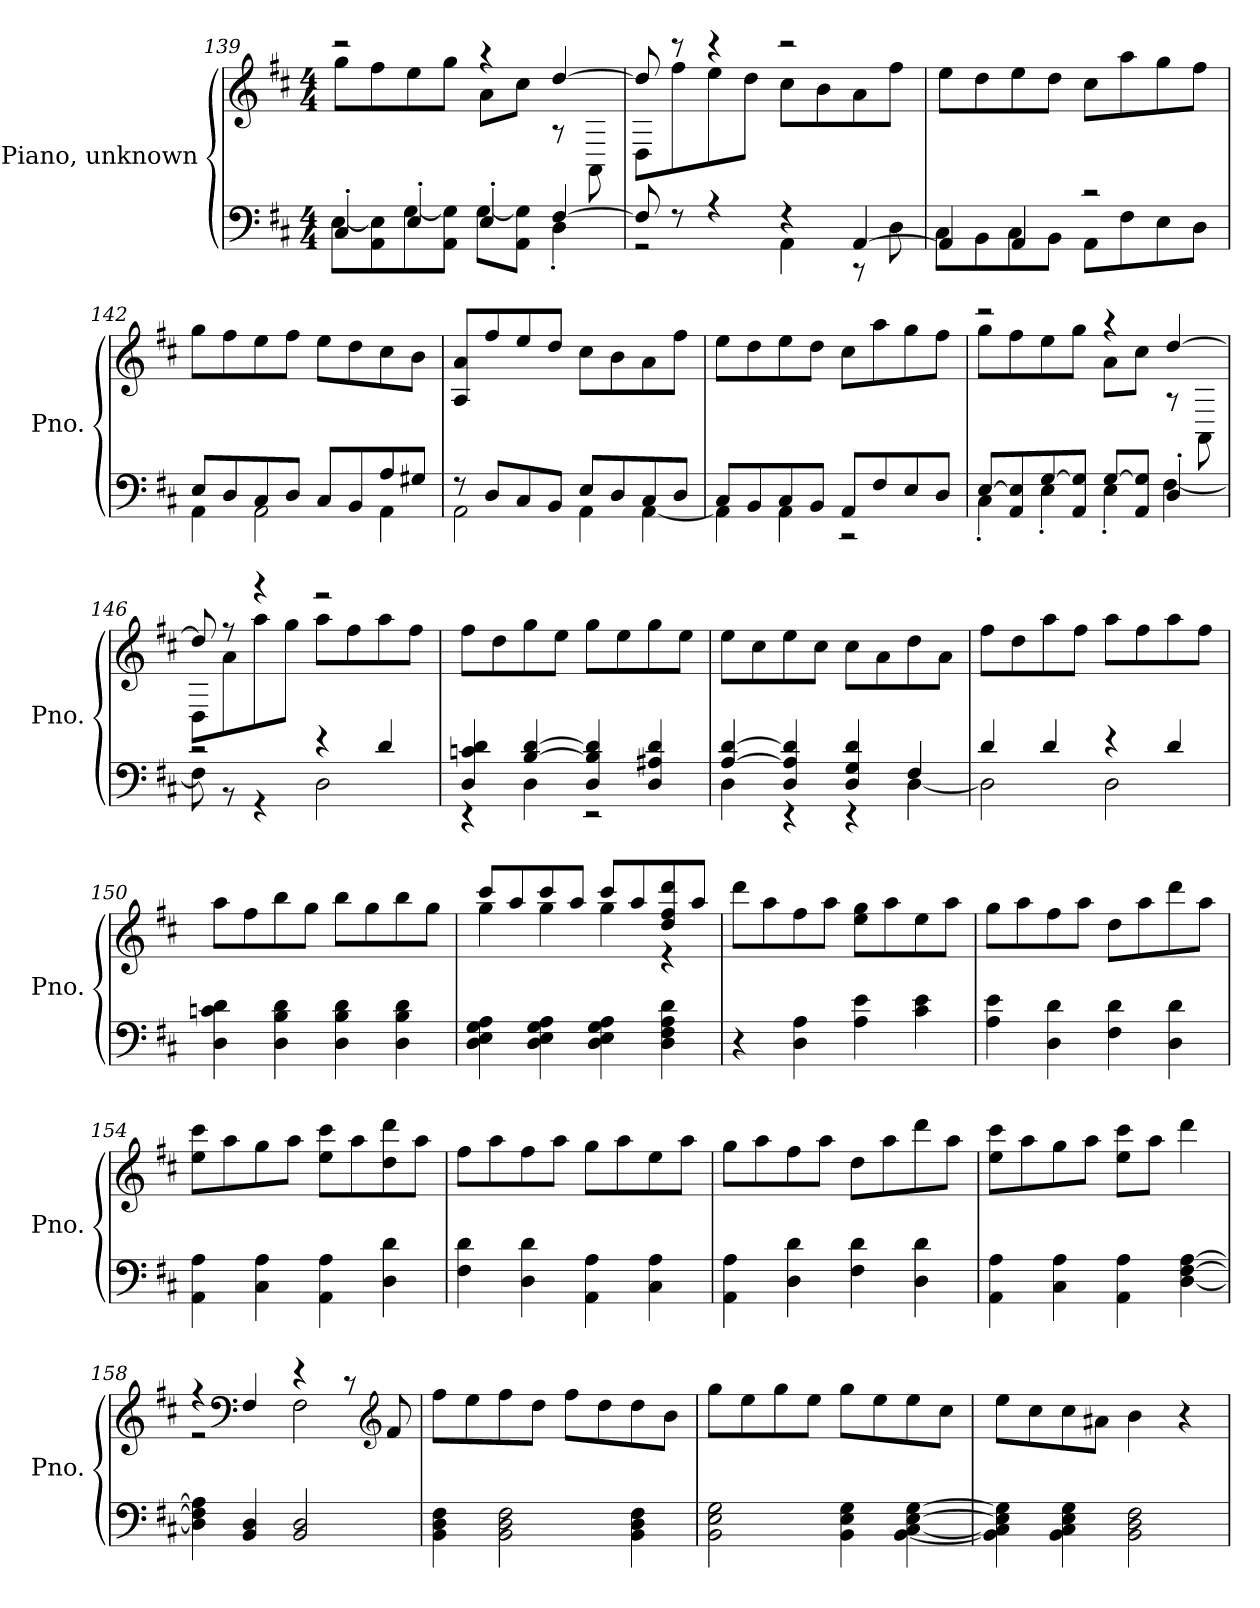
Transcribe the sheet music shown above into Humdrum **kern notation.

**kern	**kern
*part1	*part1
*staff2	*staff1
*I"Piano, unknown	*
*I'Pno.	*
!!LO:LB:g=z
*clefF4	*clefG2
*k[f#c#]	*k[f#c#]
*M4/4	*M4/4
=139	=139
*^	*^
4C#'/	[8E\L	2r	8gg\L
.	8AA\ 8E\]	.	8ff#\
4E'/	[8G\	.	8ee\
.	8AA\ 8G\]J	.	8gg\J
4E'/	[8G\L	4r	8a\L
.	8AA\ 8G\]J	.	8cc#\J
[4F#/	4D'\	[4dd/	8r
.	.	.	8AA\
=140	=140	=140	=140
8F#/]	2r	8dd/]	8D\L
8r	.	8r	8ff#\
4r	.	4r	8ee\
.	.	.	8dd\J
4r	4AA\	2r	8cc#\L
.	.	.	8b\
[4AA/	8r	.	8a\
.	8D\	.	8ff#\J
*	*	*v	*v
=141	=141	=141
4AA/]	8C#\L	8ee\L
.	8BB\	8dd\
4AA/	8C#\	8ee\
.	8BB\J	8dd\J
2r	8AA\L	8cc#\L
.	8F#\	8aa\
.	8E\	8gg\
.	8D\J	8ff#\J
=142	=142	=142
8E/L	4AA\	8gg\L
8D/	.	8ff#\
8C#/	2AA\	8ee\
8D/J	.	8ff#\J
8C#/L	.	8ee\L
8BB/	.	8dd\
8A/	4AA\	8cc#\
8G#X/J	.	8b\J
!!LO:LB:g=z
=143	=143	=143
8r	2AA\	8A/ 8a/L
8D/L	.	8ff#/
8C#/	.	8ee/
8BB/J	.	8dd/J
8E/L	4AA\	8cc#\L
8D/	.	8b\
8C#/	[4AA\	8a\
8D/J	.	8ff#\J
=144	=144	=144
8C#/L	4AA\]	8ee\L
8BB/	.	8dd\
8C#/	4AA\	8ee\
8BB/J	.	8dd\J
8AA/L	2r	8cc#\L
8F#/	.	8aa\
8E/	.	8gg\
8D/J	.	8ff#\J
=145	=145	=145
*	*	*^
[8E/L	4C#'\	2r	8gg\L
8AA/ 8E/]	.	.	8ff#\
[8G/	4E'\	.	8ee\
8AA/ 8G/]J	.	.	8gg\J
[8G/L	4E'\	4r	8a\L
8AA/ 8G/]J	.	.	8cc#\J
4D'/	[4F#\	[4dd/	8r
.	.	.	8AA\
=146	=146	=146	=146
2r	8F#\]	8dd/]	8D\L
.	8r	8r	8a\
.	4r	4r	8aa\
.	.	.	8gg\J
4r	2D\	2r	8aa\L
.	.	.	8ff#\
4d/	.	.	8aa\
.	.	.	8ff#\J
*	*	*v	*v
!!LO:LB:g=z
=147	=147	=147
4D/ 4cn/ 4d/	4r	8ff#\L
.	.	8dd\
[4B/ [4d/	4D\	8gg\
.	.	8ee\J
4D/ 4B/] 4d/]	2r	8gg\L
.	.	8ee\
4D/ 4A#X/ 4d/	.	8gg\
.	.	8ee\J
=148	=148	=148
[4A/ [4d/	4D\	8ee\L
.	.	8cc#\
4D/ 4A/] 4d/]	4r	8ee\
.	.	8cc#\J
4D/ 4G/ 4d/	4r	8cc#\L
.	.	8a\
4F#/	[4D\	8dd\
.	.	8a\J
=149	=149	=149
4d/	2D\]	8ff#\L
.	.	8dd\
4d/	.	8aa\
.	.	8ff#\J
4r	2D\	8aa\L
.	.	8ff#\
4d/	.	8aa\
.	.	8ff#\J
*v	*v	*
=150	=150
4D\ 4cn\ 4d\	8aa\L
.	8ff#\
4D\ 4B\ 4d\	8bb\
.	8gg\J
4D\ 4B\ 4d\	8bb\L
.	8gg\
4D\ 4B\ 4d\	8bb\
.	8gg\J
!!LO:LB:g=z
=151	=151
*	*^
4D\ 4E\ 4G\ 4A\	8ccc#/L	4gg\
.	8aa/	.
4D\ 4E\ 4G\ 4A\	8ccc#/	4gg\
.	8aa/J	.
4D\ 4E\ 4G\ 4A\	8ccc#/L	4gg\
.	8aa/	.
4D\ 4F#\ 4A\ 4d\	8dd/ 8ff#/ 8ddd/	4r
.	8aa/J	.
*	*v	*v
=152	=152
4r	8ddd\L
.	8aa\
4D\ 4A\	8ff#\
.	8aa\J
4A\ 4e\	8ee\ 8gg\L
.	8aa\
4c#\ 4e\	8ee\
.	8aa\J
=153	=153
4A\ 4e\	8gg\L
.	8aa\
4D\ 4d\	8ff#\
.	8aa\J
4F#\ 4d\	8dd\L
.	8aa\
4D\ 4d\	8ddd\
.	8aa\J
=154	=154
4AA\ 4A\	8ee\ 8ccc#\L
.	8aa\
4C#\ 4A\	8gg\
.	8aa\J
4AA\ 4A\	8ee\ 8ccc#\L
.	8aa\
4D\ 4d\	8dd\ 8ddd\
.	8aa\J
!!LO:PB:g=z
=155	=155
4F#\ 4d\	8ff#\L
.	8aa\
4D\ 4d\	8ff#\
.	8aa\J
4AA\ 4A\	8gg\L
.	8aa\
4C#\ 4A\	8ee\
.	8aa\J
=156	=156
4AA\ 4A\	8gg\L
.	8aa\
4D\ 4d\	8ff#\
.	8aa\J
4F#\ 4d\	8dd\L
.	8aa\
4D\ 4d\	8ddd\
.	8aa\J
=157	=157
4AA\ 4A\	8ee\ 8ccc#\L
.	8aa\
4C#\ 4A\	8gg\
.	8aa\J
4AA\ 4A\	8ee\ 8ccc#\L
.	8aa\J
[4D\ [4F#\ [4A\	4ddd\
=158	=158
*	*^
4D\] 4F#\] 4A\]	4r	2r
*	*clefF4	*
4BB/ 4D/	4F#/	.
2BB/ 2D/	4r	2F#\
.	8r	.
*	*clefG2	*
.	8f#/	.
*	*v	*v
!!LO:LB:g=z
=159	=159
4BB\ 4D\ 4F#\	8ff#\L
.	8ee\
2BB\ 2D\ 2F#\	8ff#\
.	8dd\J
.	8ff#\L
.	8dd\
4BB\ 4D\ 4F#\	8dd\
.	8b\J
=160	=160
2BB\ 2E\ 2G\	8gg\L
.	8ee\
.	8gg\
.	8ee\J
4BB\ 4E\ 4G\	8gg\L
.	8ee\
[4BB\ [4C#\ [4E\ [4G\	8ee\
.	8cc#\J
=161	=161
4BB\] 4C#\] 4E\] 4G\]	8ee\L
.	8cc#\
4BB\ 4C#\ 4E\ 4G\	8cc#\
.	8a#X\J
2BB\ 2D\ 2F#\	4b\
.	4r
=	=
*-	*-
